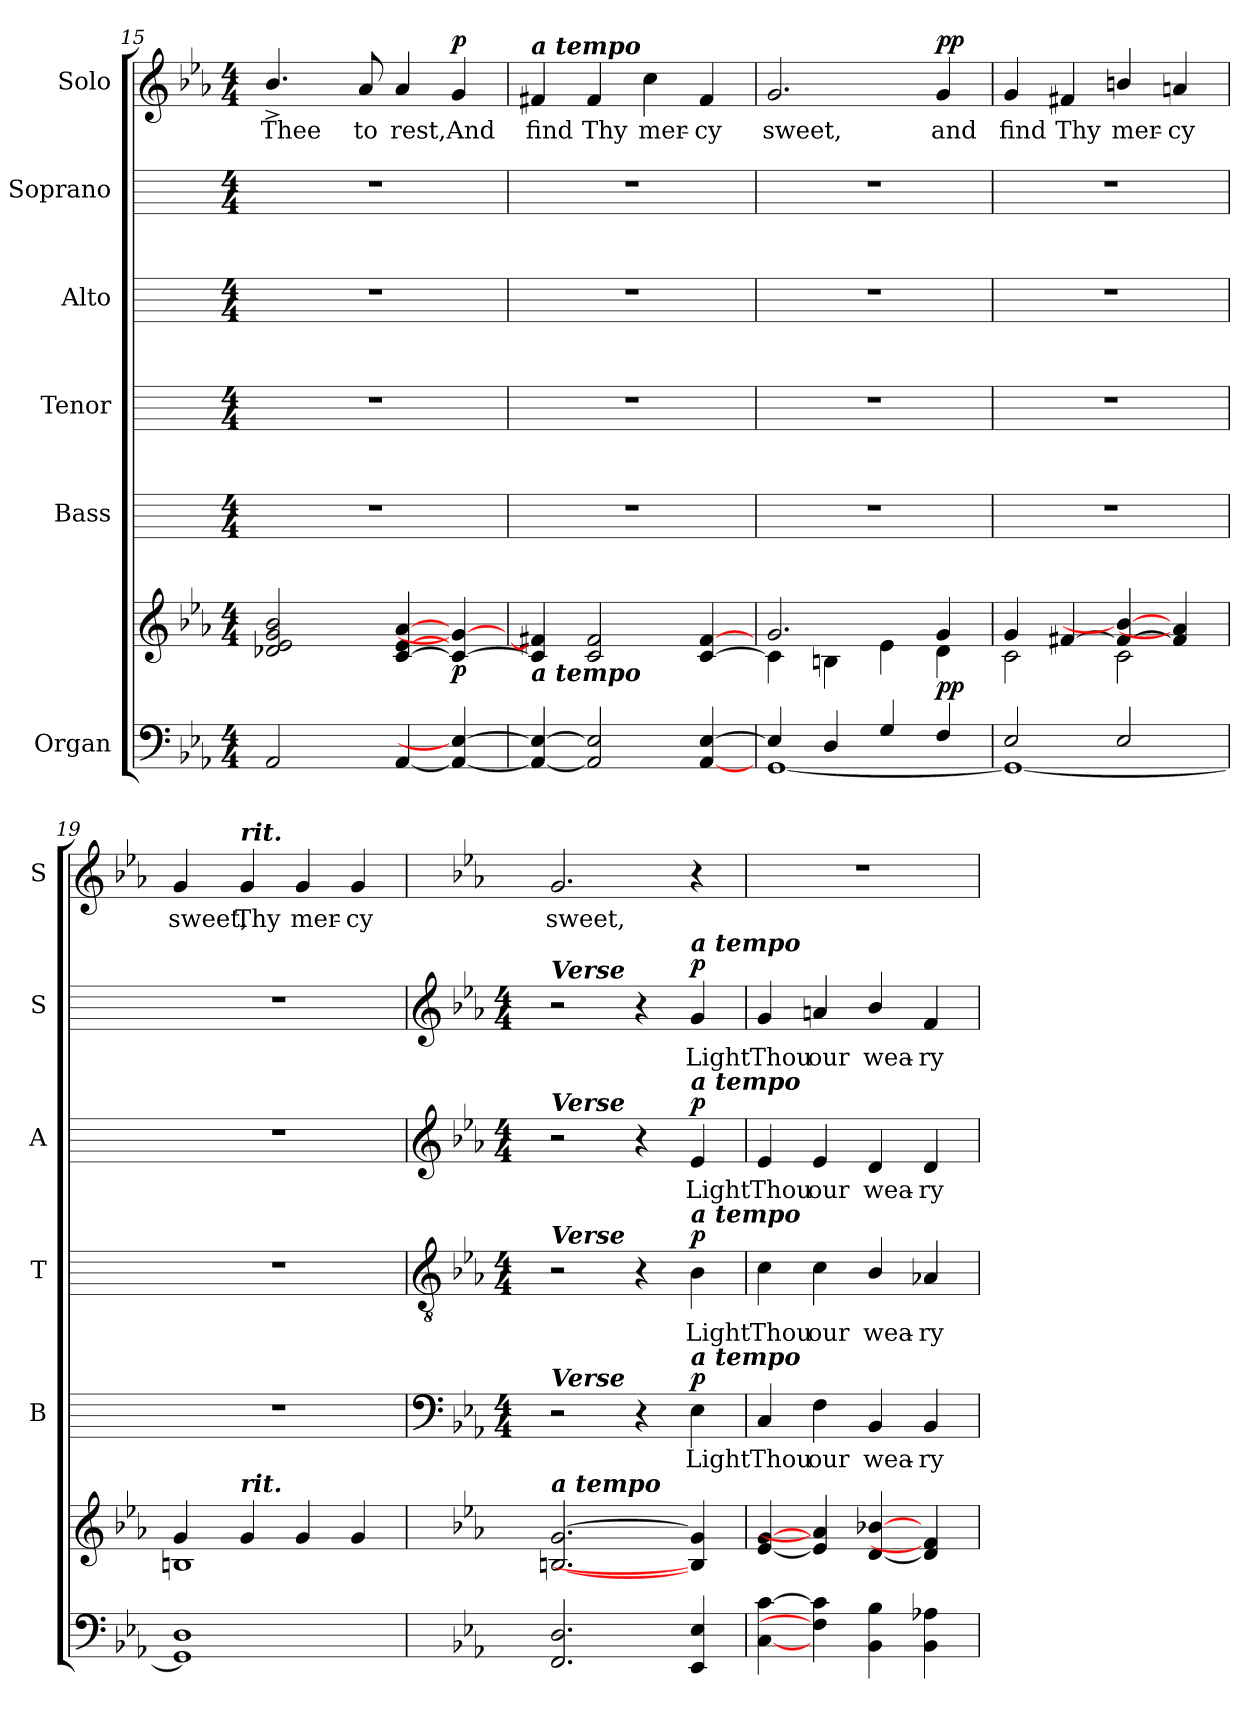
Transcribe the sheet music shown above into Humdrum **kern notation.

**kern	**kern	**dynam	**kern	**text	**dynam	**kern	**text	**dynam	**kern	**text	**dynam	**kern	**text	**dynam	**kern	**text	**dynam
*part6	*part6	*part6	*part5	*part5	*part5	*part4	*part4	*part4	*part3	*part3	*part3	*part2	*part2	*part2	*part1	*part1	*part1
*staff7	*staff6	*staff6/7	*staff5	*staff5	*staff5	*staff4	*staff4	*staff4	*staff3	*staff3	*staff3	*staff2	*staff2	*staff2	*staff1	*staff1	*staff1
*I"Organ	*	*	*I"Bass	*	*	*I"Tenor	*	*	*I"Alto	*	*	*I"Soprano	*	*	*I"Solo	*	*
*	*	*	*I'B	*	*	*I'T	*	*	*I'A	*	*	*I'S	*	*	*I'S	*	*
!!LO:LB:g=z
*clefF4	*clefG2	*	*	*	*	*	*	*	*	*	*	*	*	*	*clefG2	*	*
*k[b-e-a-]	*k[b-e-a-]	*	*	*	*	*	*	*	*	*	*	*	*	*	*k[b-e-a-]	*	*
*E-:	*E-:	*	*	*	*	*	*	*	*	*	*	*	*	*	*E-:	*	*
*M4/4	*M4/4	*	*M4/4	*	*	*M4/4	*	*	*M4/4	*	*	*M4/4	*	*	*M4/4	*	*
=15	=15	=15	=15	=15	=15	=15	=15	=15	=15	=15	=15	=15	=15	=15	=15	=15	=15
*^	*^	*	*	*	*	*	*	*	*	*	*	*	*	*	*	*	*
!	!	!	!	!	!	!	!	!	!	!	!	!	!	!	!	!	!	!LO:LY:b	!
2AA-/	4ryy	2d-X 2e- 2g 2b-	1ryy	.	1r	.	.	1r	.	.	1r	.	.	1r	.	.	4.b-^/	Thee	.
.	4ryy	.	.	.	.	.	.	.	.	.	.	.	.	.	.	.	.	.	.
!	!	!	!	!	!	!	!	!	!	!	!	!	!	!	!	!	!	!LO:LY:b	!
.	.	.	.	.	.	.	.	.	.	.	.	.	.	.	.	.	8a-	to	.
!	!	!	!	!	!	!	!	!	!	!	!	!	!	!	!	!	!	!LO:LY:b	!
[4AA-/	4ryy	[4c [4e- [4a-	.	.	.	.	.	.	.	.	.	.	.	.	.	.	4a-	rest,	.
!	!	!	!	!LO:DY:b	!	!	!	!	!	!	!	!	!	!	!	!	!	!LO:LY:b	!LO:DY:b
4AA-/_ 4E-/_	4ryy	4c_ 4g_	.	p	.	.	.	.	.	.	.	.	.	.	.	.	4g	And	p
=16	=16	=16	=16	=16	=16	=16	=16	=16	=16	=16	=16	=16	=16	=16	=16	=16	=16	=16	=16
!	!	!	!	!	!	!	!	!	!	!	!	!	!	!	!	!	!LO:TX:a:Bi:t=a tempo	!	!
!	!	!LO:TX:b:Bi:t=a tempo	!	!	!	!	!	!	!	!	!	!	!	!	!	!	!	!	!
!	!	!	!	!	!	!	!	!	!	!	!	!	!	!	!	!	!	!LO:LY:b	!
4AA-/_ 4E-/_	4ryy	4c] 4f#X]	1ryy	.	1r	.	.	1r	.	.	1r	.	.	1r	.	.	4f#X	find	.
!	!	!	!	!	!	!	!	!	!	!	!	!	!	!	!	!	!	!LO:LY:b	!
2AA-/] 2E-/]	4ryy	2c 2f#	.	.	.	.	.	.	.	.	.	.	.	.	.	.	4f#	Thy	.
!	!	!	!	!	!	!	!	!	!	!	!	!	!	!	!	!	!	!LO:LY:b	!
.	4ryy	.	.	.	.	.	.	.	.	.	.	.	.	.	.	.	4cc	mer-	.
!	!	!	!	!	!	!	!	!	!	!	!	!	!	!	!	!	!	!LO:LY:b	!
[4AA-/ [4E-/	4ryy	[4c [4f#	.	.	.	.	.	.	.	.	.	.	.	.	.	.	4f#	-cy	.
=17	=17	=17	=17	=17	=17	=17	=17	=17	=17	=17	=17	=17	=17	=17	=17	=17	=17	=17	=17
!	!	!	!	!	!	!	!	!	!	!	!	!	!	!	!	!	!	!LO:LY:b	!
4E-/]	[1GG\	2.g	4c\]	.	1r	.	.	1r	.	.	1r	.	.	1r	.	.	2.g	sweet,	.
4D/	.	.	4Bn\	.	.	.	.	.	.	.	.	.	.	.	.	.	.	.	.
4G/	.	.	4e-\	.	.	.	.	.	.	.	.	.	.	.	.	.	.	.	.
!	!	!	!	!LO:DY:b	!	!	!	!	!	!	!	!	!	!	!	!	!	!LO:LY:b	!LO:DY:b
4F/	.	4g	4d\	pp	.	.	.	.	.	.	.	.	.	.	.	.	4g	and	pp
=18	=18	=18	=18	=18	=18	=18	=18	=18	=18	=18	=18	=18	=18	=18	=18	=18	=18	=18	=18
!	!	!	!	!	!	!	!	!	!	!	!	!	!	!	!	!	!	!LO:LY:b	!
2E-/	1GG\_	4g	2c\	.	1r	.	.	1r	.	.	1r	.	.	1r	.	.	4g	find	.
!	!	!	!	!	!	!	!	!	!	!	!	!	!	!	!	!	!	!LO:LY:b	!
.	.	[4f#X	.	.	.	.	.	.	.	.	.	.	.	.	.	.	4f#X	Thy	.
!	!	!	!	!	!	!	!	!	!	!	!	!	!	!	!	!	!	!LO:LY:b	!
2E-/	.	4f#_ 4bn_	2c\	.	.	.	.	.	.	.	.	.	.	.	.	.	4bn/	mer-	.
!	!	!	!	!	!	!	!	!	!	!	!	!	!	!	!	!	!	!LO:LY:b	!
.	.	4f#] 4an]	.	.	.	.	.	.	.	.	.	.	.	.	.	.	4an	-cy	.
=19	=19	=19	=19	=19	=19	=19	=19	=19	=19	=19	=19	=19	=19	=19	=19	=19	=19	=19	=19
!	!	!	!	!	!	!	!	!	!	!	!	!	!	!	!	!	!	!LO:LY:b	!
1D/	1GG\]	4g	1Bn\	.	1r	.	.	1r	.	.	1r	.	.	1r	.	.	4g	sweet,	.
!	!	!	!	!	!	!	!	!	!	!	!	!	!	!	!	!	!LO:TX:a:Bi:t=rit.	!	!
!	!	!LO:TX:a:Bi:t=rit.	!	!	!	!	!	!	!	!	!	!	!	!	!	!	!	!	!
!	!	!	!	!	!	!	!	!	!	!	!	!	!	!	!	!	!	!LO:LY:b	!
.	.	4g	.	.	.	.	.	.	.	.	.	.	.	.	.	.	4g	Thy	.
!	!	!	!	!	!	!	!	!	!	!	!	!	!	!	!	!	!	!LO:LY:b	!
.	.	4g	.	.	.	.	.	.	.	.	.	.	.	.	.	.	4g	mer-	.
!	!	!	!	!	!	!	!	!	!	!	!	!	!	!	!	!	!	!LO:LY:b	!
.	.	4g	.	.	.	.	.	.	.	.	.	.	.	.	.	.	4g	-cy	.
*v	*v	*	*	*	*	*	*	*	*	*	*	*	*	*	*	*	*	*	*
*	*v	*v	*	*	*	*	*	*	*	*	*	*	*	*	*	*	*	*
!!LO:LB:g=z
=20	=20	=20	=20	=20	=20	=20	=20	=20	=20	=20	=20	=20	=20	=20	=20	=20	=20
*	*	*	*clefF4	*	*	*clefGv2	*	*	*clefG2	*	*	*clefG2	*	*	*	*	*
*	*	*	*k[b-e-a-]	*	*	*k[b-e-a-]	*	*	*k[b-e-a-]	*	*	*k[b-e-a-]	*	*	*	*	*
*	*	*	*E-:	*	*	*E-:	*	*	*E-:	*	*	*E-:	*	*	*	*	*
*	*	*	*M4/4	*	*	*M4/4	*	*	*M4/4	*	*	*M4/4	*	*	*	*	*
!	!	!	!	!	!	!	!	!	!	!	!	!LO:TX:a:Bi:t=Verse	!	!	!	!	!
!	!	!	!	!	!	!	!	!	!LO:TX:a:Bi:t=Verse	!	!	!	!	!	!	!	!
!	!	!	!	!	!	!LO:TX:a:Bi:t=Verse	!	!	!	!	!	!	!	!	!	!	!
!	!	!	!LO:TX:a:Bi:t=Verse	!	!	!	!	!	!	!	!	!	!	!	!	!	!
!	!LO:TX:a:Bi:t=a tempo	!	!	!	!	!	!	!	!	!	!	!	!	!	!	!	!
!	!	!	!	!	!	!	!	!	!	!	!	!	!	!	!	!LO:LY:b	!
2.FF 2.D	[2.Bn [2.g	.	2r	.	.	2r	.	.	2r	.	.	2r	.	.	2.g	sweet,	.
.	.	.	4r	.	.	4r	.	.	4r	.	.	4r	.	.	.	.	.
!	!	!	!	!	!	!	!	!	!	!	!	!LO:TX:a:Bi:t=a tempo	!	!	!	!	!
!	!	!	!	!	!	!	!	!	!LO:TX:a:Bi:t=a tempo	!	!	!	!	!	!	!	!
!	!	!	!	!	!	!LO:TX:a:Bi:t=a tempo	!	!	!	!	!	!	!	!	!	!	!
!	!	!	!LO:TX:a:Bi:t=a tempo	!	!	!	!	!	!	!	!	!	!	!	!	!	!
!	!	!	!	!LO:LY:b	!LO:DY:b	!	!LO:LY:b	!LO:DY:b	!	!LO:LY:b	!LO:DY:b	!	!LO:LY:b	!LO:DY:b	!	!	!
4EE- 4E-	4B-] 4g]	.	4E-	Light	p	4B-	Light	p	4e-	Light	p	4g	Light	p	4r	.	.
=21	=21	=21	=21	=21	=21	=21	=21	=21	=21	=21	=21	=21	=21	=21	=21	=21	=21
!	!	!	!	!LO:LY:b	!	!	!LO:LY:b	!	!	!LO:LY:b	!	!	!LO:LY:b	!	!	!	!
[4C [4c	[4e- [4g	.	4C	Thou	.	4c	Thou	.	4e-	Thou	.	4g	Thou	.	1r	.	.
!	!	!	!	!LO:LY:b	!	!	!LO:LY:b	!	!	!LO:LY:b	!	!	!LO:LY:b	!	!	!	!
4F] 4c]	4e-] 4an]	.	4F	our	.	4c	our	.	4e-	our	.	4an	our	.	.	.	.
!	!	!	!	!LO:LY:b	!	!	!LO:LY:b	!	!	!LO:LY:b	!	!	!LO:LY:b	!	!	!	!
4BB- 4B-	[4d [4b-X	.	4BB-	wea-	.	4B-/	wea-	.	4d	wea-	.	4b-/	wea-	.	.	.	.
!	!	!	!	!LO:LY:b	!	!	!LO:LY:b	!	!	!LO:LY:b	!	!	!LO:LY:b	!	!	!	!
4BB- 4A-X	4d] 4f]	.	4BB-	-ry	.	4A-X	-ry	.	4d	-ry	.	4f	-ry	.	.	.	.
=	=	=	=	=	=	=	=	=	=	=	=	=	=	=	=	=	=
*-	*-	*-	*-	*-	*-	*-	*-	*-	*-	*-	*-	*-	*-	*-	*-	*-	*-
